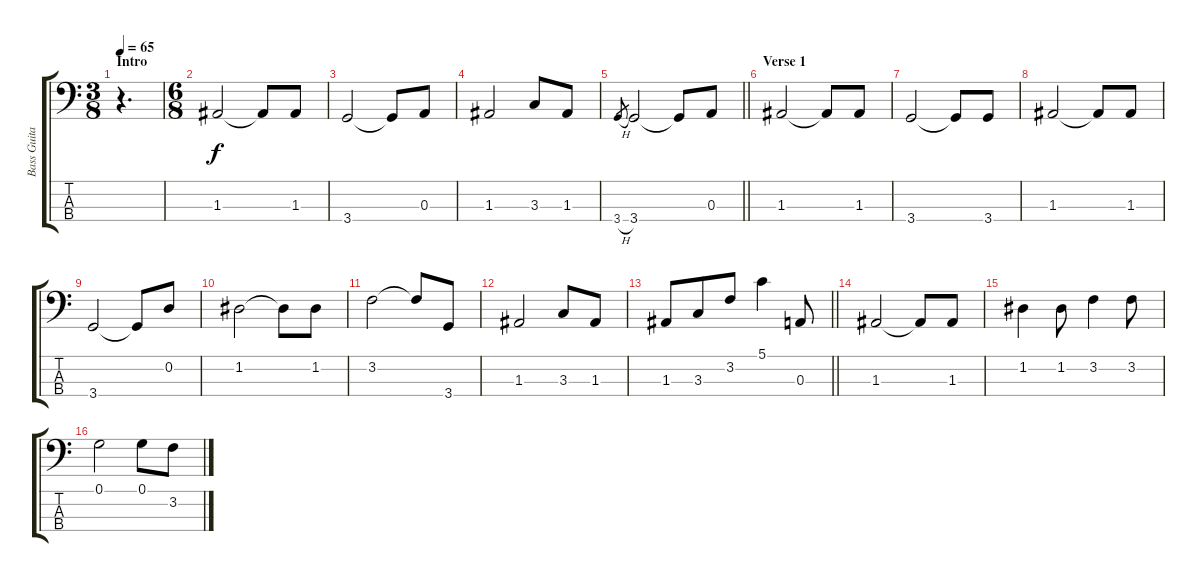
\track ("Bass Guitar" "Bass Guita") {instrument electricbassfinger}
\staff {score tabs}
\tuning (G2 D2 A1 E1) {hide}
\ts (3 8)
\section ("" "Intro")
\tempo 65
\clef f4
\ks c
r.4{d dy f instrument electricbassfinger} |
\ts (6 8)
1.3.2 1.3{t}.8 1.3.8 |
3.4.2 3.4{t}.8 0.3.8 |
1.3.2 3.3.8 1.3.8 |
\barLineRight lightlight
3.4{h}.8{gr} 3.4.2 3.4{t}.8 0.3.8 |
\section ("" "Verse 1")
1.3.2 1.3{t}.8 1.3.8 |
3.4.2 3.4{t}.8 3.4.8 |
1.3.2 1.3{t}.8 1.3.8 |
3.4.2 3.4{t}.8 0.2.8 |
1.2.2 1.2{t}.8 1.2.8 |
3.2.2 3.2{t}.8 3.4.8 |
1.3.2 3.3.8 1.3.8 |
\barLineRight lightlight
1.3.8 3.3.8 3.2.8 5.1.4 0.3.8 |
\section ("" "")
1.3.2 1.3{t}.8 1.3.8 |
1.2.4 1.2.8 3.2.4 3.2.8 |
0.1.2 0.1.8 3.2.8
